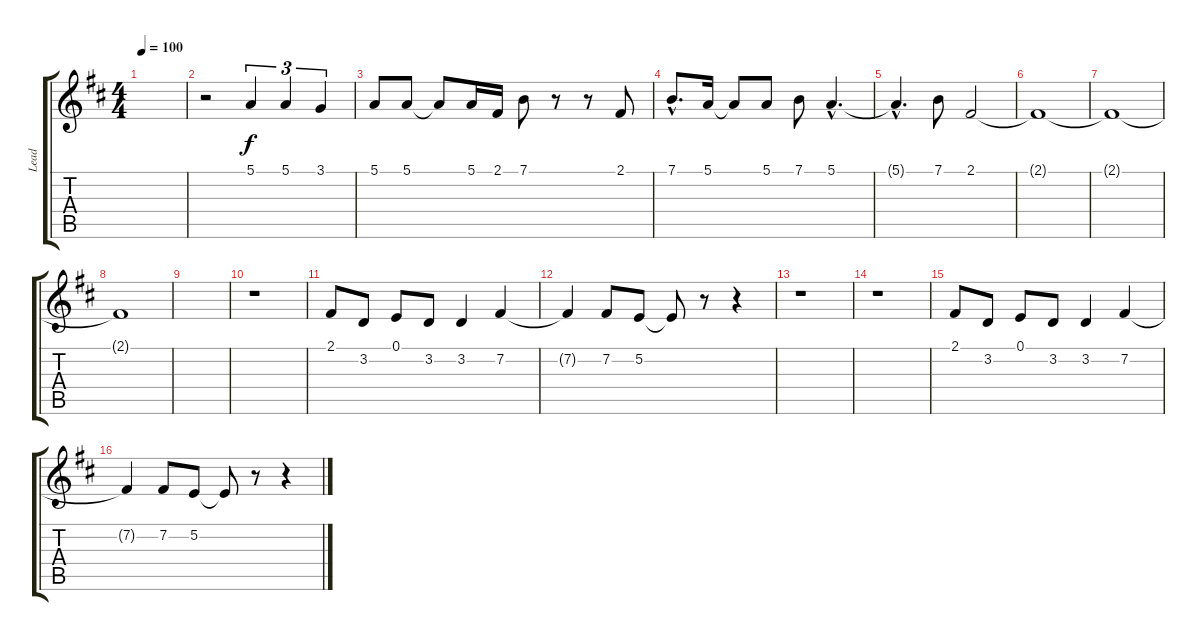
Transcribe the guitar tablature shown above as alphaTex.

\track ("Lead" "Lead") {instrument lead3calliope}
\staff {score tabs}
\tuning (E4 B3 G3 D3 A2 E2) {hide}
\ts (4 4)
\tempo 100
\clef g2
\ks d
|
r.2 5.1.4{tu (3 2)} 5.1.4{tu (3 2)} 3.1.4{tu (3 2)} |
5.1.8 5.1.8 5.1{t}.8 5.1.16 2.1.16 7.1.8 r.8 r.8 2.1.8 |
7.1{hac}.8{d} 5.1.16 5.1{t}.8 5.1.8 7.1.8 5.1{hac}.4{d} |
5.1{hac t}.4{d} 7.1.8 2.1.2 |
2.1{t}.1 |
2.1{t}.1 |
2.1{t}.1 |
|
r.1 |
2.1.8 3.2.8 0.1.8 3.2.8 3.2.4 7.2.4 |
7.2{t}.4 7.2.8 5.2.8 5.2{t}.8 r.8 r.4 |
r.1 |
r.1 |
2.1.8 3.2.8 0.1.8 3.2.8 3.2.4 7.2.4 |
7.2{t}.4 7.2.8 5.2.8 5.2{t}.8 r.8 r.4
